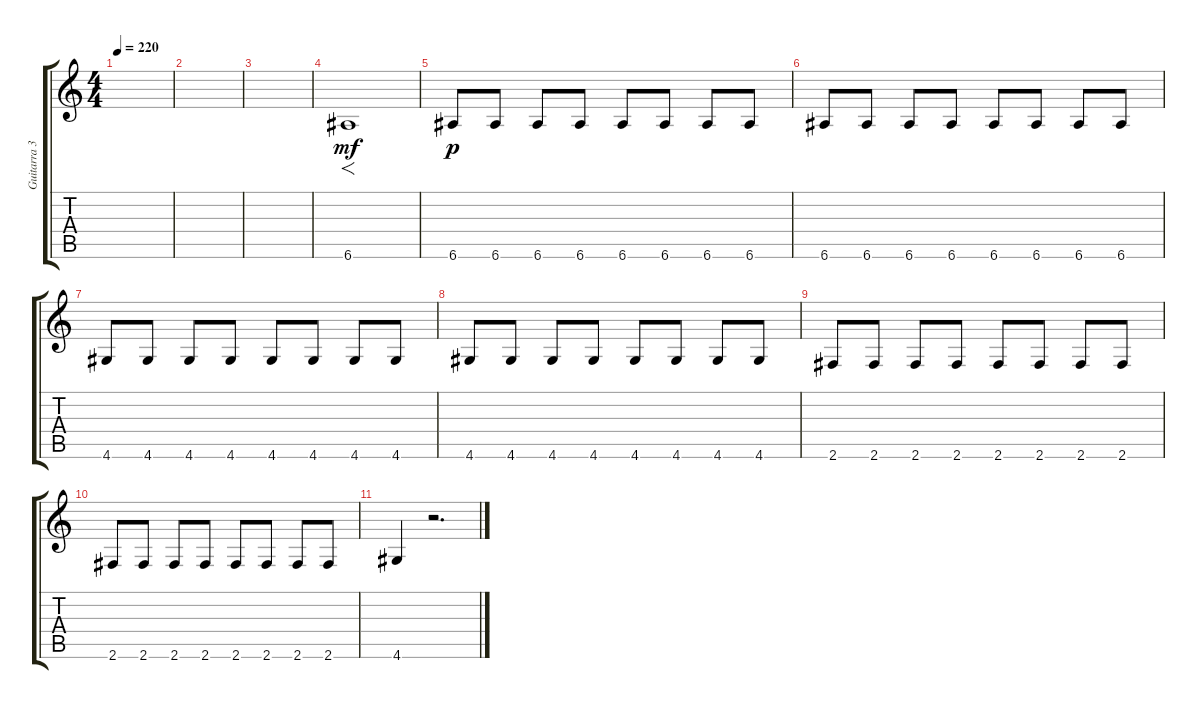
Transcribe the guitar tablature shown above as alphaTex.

\track ("Guitarra 3" "Guitarra 3") {instrument overdrivenguitar}
\staff {score tabs}
\tuning (E4 B3 G3 D3 A2 E2) {hide}
\ts (4 4)
\tempo 220
\clef g2
\ks c
|
|
|
6.6.1{f dy mf} |
6.6.8{dy p} 6.6.8 6.6.8 6.6.8 6.6.8 6.6.8 6.6.8 6.6.8 |
6.6.8 6.6.8 6.6.8 6.6.8 6.6.8 6.6.8 6.6.8 6.6.8 |
4.6.8 4.6.8 4.6.8 4.6.8 4.6.8 4.6.8 4.6.8 4.6.8 |
4.6.8 4.6.8 4.6.8 4.6.8 4.6.8 4.6.8 4.6.8 4.6.8 |
2.6.8 2.6.8 2.6.8 2.6.8 2.6.8 2.6.8 2.6.8 2.6.8 |
2.6.8 2.6.8 2.6.8 2.6.8 2.6.8 2.6.8 2.6.8 2.6.8 |
4.6.4 r.2{d}
